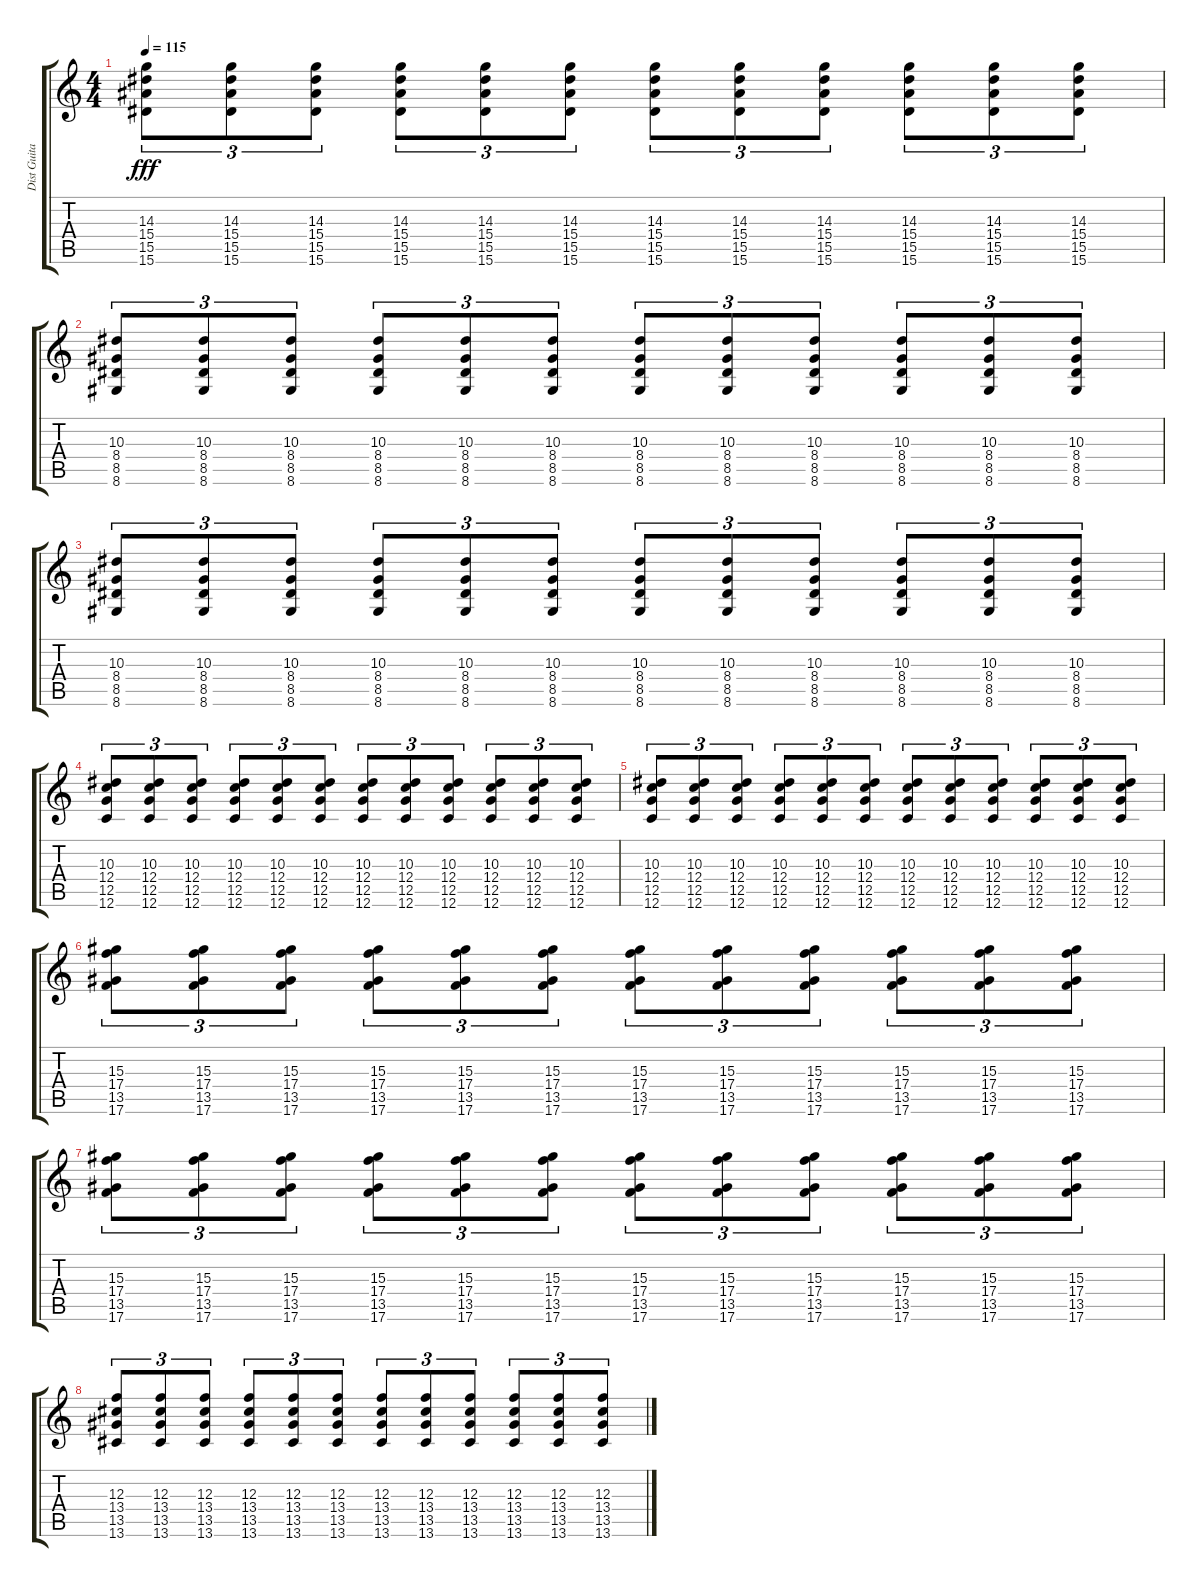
\track ("Dist Guitar 1" "Dist Guita") {instrument overdrivenguitar}
\staff {score tabs}
\tuning (D4 A3 F3 C3 G2 C2) {hide}
\ts (4 4)
\tempo 115
\clef g2
\ks c
(14.3 15.4 15.5 15.6).8{tu (3 2) dy fff} (14.3 15.4 15.5 15.6).8{tu (3 2)} (14.3 15.4 15.5 15.6).8{tu (3 2)} (14.3 15.4 15.5 15.6).8{tu (3 2)} (14.3 15.4 15.5 15.6).8{tu (3 2)} (14.3 15.4 15.5 15.6).8{tu (3 2)} (14.3 15.4 15.5 15.6).8{tu (3 2)} (14.3 15.4 15.5 15.6).8{tu (3 2)} (14.3 15.4 15.5 15.6).8{tu (3 2)} (14.3 15.4 15.5 15.6).8{tu (3 2)} (14.3 15.4 15.5 15.6).8{tu (3 2)} (14.3 15.4 15.5 15.6).8{tu (3 2)} |
(10.3 8.4 8.5 8.6).8{tu (3 2)} (10.3 8.4 8.5 8.6).8{tu (3 2)} (10.3 8.4 8.5 8.6).8{tu (3 2)} (10.3 8.4 8.5 8.6).8{tu (3 2)} (10.3 8.4 8.5 8.6).8{tu (3 2)} (10.3 8.4 8.5 8.6).8{tu (3 2)} (10.3 8.4 8.5 8.6).8{tu (3 2)} (10.3 8.4 8.5 8.6).8{tu (3 2)} (10.3 8.4 8.5 8.6).8{tu (3 2)} (10.3 8.4 8.5 8.6).8{tu (3 2)} (10.3 8.4 8.5 8.6).8{tu (3 2)} (10.3 8.4 8.5 8.6).8{tu (3 2)} |
(10.3 8.4 8.5 8.6).8{tu (3 2)} (10.3 8.4 8.5 8.6).8{tu (3 2)} (10.3 8.4 8.5 8.6).8{tu (3 2)} (10.3 8.4 8.5 8.6).8{tu (3 2)} (10.3 8.4 8.5 8.6).8{tu (3 2)} (10.3 8.4 8.5 8.6).8{tu (3 2)} (10.3 8.4 8.5 8.6).8{tu (3 2)} (10.3 8.4 8.5 8.6).8{tu (3 2)} (10.3 8.4 8.5 8.6).8{tu (3 2)} (10.3 8.4 8.5 8.6).8{tu (3 2)} (10.3 8.4 8.5 8.6).8{tu (3 2)} (10.3 8.4 8.5 8.6).8{tu (3 2)} |
(10.3 12.4 12.5 12.6).8{tu (3 2)} (10.3 12.4 12.5 12.6).8{tu (3 2)} (10.3 12.4 12.5 12.6).8{tu (3 2)} (10.3 12.4 12.5 12.6).8{tu (3 2)} (10.3 12.4 12.5 12.6).8{tu (3 2)} (10.3 12.4 12.5 12.6).8{tu (3 2)} (10.3 12.4 12.5 12.6).8{tu (3 2)} (10.3 12.4 12.5 12.6).8{tu (3 2)} (10.3 12.4 12.5 12.6).8{tu (3 2)} (10.3 12.4 12.5 12.6).8{tu (3 2)} (10.3 12.4 12.5 12.6).8{tu (3 2)} (10.3 12.4 12.5 12.6).8{tu (3 2)} |
(10.3 12.4 12.5 12.6).8{tu (3 2)} (10.3 12.4 12.5 12.6).8{tu (3 2)} (10.3 12.4 12.5 12.6).8{tu (3 2)} (10.3 12.4 12.5 12.6).8{tu (3 2)} (10.3 12.4 12.5 12.6).8{tu (3 2)} (10.3 12.4 12.5 12.6).8{tu (3 2)} (10.3 12.4 12.5 12.6).8{tu (3 2)} (10.3 12.4 12.5 12.6).8{tu (3 2)} (10.3 12.4 12.5 12.6).8{tu (3 2)} (10.3 12.4 12.5 12.6).8{tu (3 2)} (10.3 12.4 12.5 12.6).8{tu (3 2)} (10.3 12.4 12.5 12.6).8{tu (3 2)} |
(15.3 17.4 13.5 17.6).8{tu (3 2)} (15.3 17.4 13.5 17.6).8{tu (3 2)} (15.3 17.4 13.5 17.6).8{tu (3 2)} (15.3 17.4 13.5 17.6).8{tu (3 2)} (15.3 17.4 13.5 17.6).8{tu (3 2)} (15.3 17.4 13.5 17.6).8{tu (3 2)} (15.3 17.4 13.5 17.6).8{tu (3 2)} (15.3 17.4 13.5 17.6).8{tu (3 2)} (15.3 17.4 13.5 17.6).8{tu (3 2)} (15.3 17.4 13.5 17.6).8{tu (3 2)} (15.3 17.4 13.5 17.6).8{tu (3 2)} (15.3 17.4 13.5 17.6).8{tu (3 2)} |
(15.3 17.4 13.5 17.6).8{tu (3 2)} (15.3 17.4 13.5 17.6).8{tu (3 2)} (15.3 17.4 13.5 17.6).8{tu (3 2)} (15.3 17.4 13.5 17.6).8{tu (3 2)} (15.3 17.4 13.5 17.6).8{tu (3 2)} (15.3 17.4 13.5 17.6).8{tu (3 2)} (15.3 17.4 13.5 17.6).8{tu (3 2)} (15.3 17.4 13.5 17.6).8{tu (3 2)} (15.3 17.4 13.5 17.6).8{tu (3 2)} (15.3 17.4 13.5 17.6).8{tu (3 2)} (15.3 17.4 13.5 17.6).8{tu (3 2)} (15.3 17.4 13.5 17.6).8{tu (3 2)} |
(12.3 13.4 13.5 13.6).8{tu (3 2)} (12.3 13.4 13.5 13.6).8{tu (3 2)} (12.3 13.4 13.5 13.6).8{tu (3 2)} (12.3 13.4 13.5 13.6).8{tu (3 2)} (12.3 13.4 13.5 13.6).8{tu (3 2)} (12.3 13.4 13.5 13.6).8{tu (3 2)} (12.3 13.4 13.5 13.6).8{tu (3 2)} (12.3 13.4 13.5 13.6).8{tu (3 2)} (12.3 13.4 13.5 13.6).8{tu (3 2)} (12.3 13.4 13.5 13.6).8{tu (3 2)} (12.3 13.4 13.5 13.6).8{tu (3 2)} (12.3 13.4 13.5 13.6).8{tu (3 2)}
